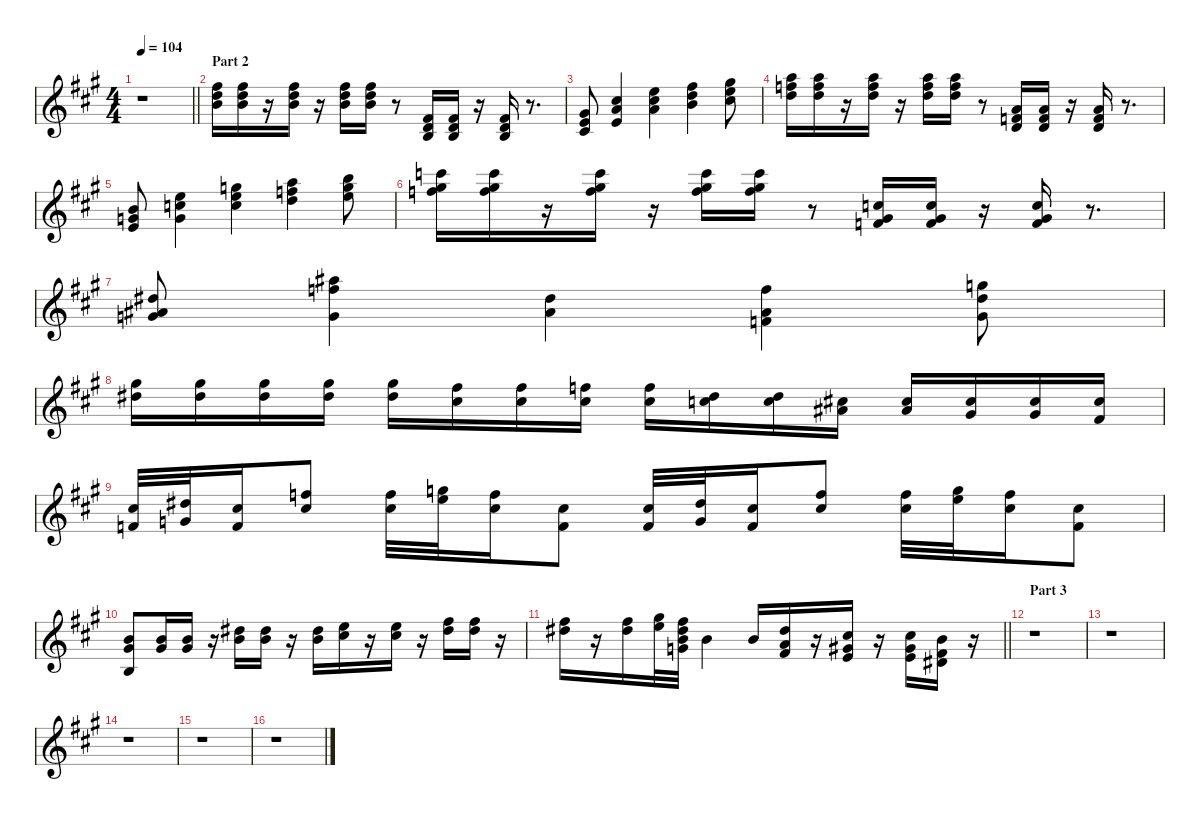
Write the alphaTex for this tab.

\defaultSystemsLayout 4
\hideDynamics
\bracketExtendMode nobrackets
\singleTrackTrackNamePolicy hidden
\multiTrackTrackNamePolicy hidden
\otherSystemsTrackNameOrientation horizontal
\track ("Saxes   " "sax.") {instrument tenorsax}
\staff {score}
\tuning (E4 B3 G3 D3 A2 E2)
\ts (4 4)
\tempo 104
\clef g2
\barLineRight lightlight
\ks a
r.1{dy mf beam Down} |
\section ("" "Part 2")
(14.1{acc #} 15.2{acc forcenatural} 16.3{acc forcenatural}).16{beam Down} (14.1{acc #} 15.2{acc forcenatural} 16.3{acc forcenatural}).16{dy f beam Down} r.16{beam Down} (14.1{acc #} 15.2{acc forcenatural} 16.3{acc forcenatural}).16{dy mf beam Down} r.16{beam Down} (14.1{acc #} 15.2{acc forcenatural} 16.3{acc forcenatural}).16{beam Down} (14.1{acc #} 15.2{acc forcenatural} 16.3{acc forcenatural}).16{dy f beam Down} r.8{beam Down} (0.2{acc forcenatural} 16.4{acc #} 17.5{acc forcenatural}).16{dy mf beam Up} (0.2{acc forcenatural} 16.4{acc #} 17.5{acc forcenatural}).16{beam Up} r.16{beam Down} (0.2{acc forcenatural} 16.4{acc #} 17.5{acc forcenatural}).16{beam Up} r.8{d beam Down} |
(0.1{acc forcenatural} 18.4{acc #} 16.5{acc #}).8{beam Up} (14.2{acc #} 14.3{acc forcenatural} 14.4{acc forcenatural}).4{beam Up} (12.1{acc forcenatural} 14.2{acc #} 14.3{acc forcenatural}).4{beam Down} (14.1{acc #} 15.2{acc forcenatural} 16.3{acc forcenatural}).4{beam Down} (16.1{acc #} 17.2{acc forcenatural} 18.3{acc #}).8{beam Down} |
(17.1{acc forcenatural} 18.2{acc forcenatural} 19.3{acc forcenatural}).16{beam Down} (17.1{acc forcenatural} 18.2{acc forcenatural} 19.3{acc forcenatural}).16{dy f beam Down} r.16{beam Down} (17.1{acc forcenatural} 18.2{acc forcenatural} 19.3{acc forcenatural}).16{dy mf beam Down} r.16{beam Down} (17.1{acc forcenatural} 18.2{acc forcenatural} 19.3{acc forcenatural}).16{beam Down} (17.1{acc forcenatural} 18.2{acc forcenatural} 19.3{acc forcenatural}).16{dy f beam Down} r.8{beam Down} (14.3{acc forcenatural} 15.4{acc forcenatural} 17.5{acc forcenatural}).16{dy mf beam Up} (14.3{acc forcenatural} 15.4{acc forcenatural} 17.5{acc forcenatural}).16{beam Up} r.16{beam Down} (14.3{acc forcenatural} 15.4{acc forcenatural} 17.5{acc forcenatural}).16{beam Up} r.8{d beam Down} |
(0.1{acc forcenatural} 12.2{acc forcenatural} 12.3{acc forcenatural}).8{beam Up} (12.1{acc forcenatural} 13.2{acc forcenatural} 12.3{acc forcenatural}).4{beam Down} (15.1{acc forcenatural} 17.2{acc forcenatural} 17.3{acc forcenatural}).4{beam Down} (17.1{acc forcenatural} 18.2{acc forcenatural} 19.3{acc forcenatural}).4{beam Down} (19.1{acc forcenatural} 20.2{acc forcenatural} 21.3{acc forcenatural}).8{beam Down} |
(20.1{acc forcenatural} 21.2{acc #} 22.3{acc forcenatural}).16{beam Down} (20.1{acc forcenatural} 21.2{acc #} 22.3{acc forcenatural}).16{dy f beam Down} r.16{beam Down} (20.1{acc forcenatural} 21.2{acc #} 22.3{acc forcenatural}).16{dy mf beam Down} r.16{beam Down} (20.1{acc forcenatural} 21.2{acc #} 22.3{acc forcenatural}).16{beam Down} (20.1{acc forcenatural} 21.2{acc #} 22.3{acc forcenatural}).16{dy f beam Down} r.8{beam Down} (17.3{acc forcenatural} 18.4{acc #} 20.5{acc forcenatural}).16{dy mf beam Up} (17.3{acc forcenatural} 18.4{acc #} 20.5{acc forcenatural}).16{beam Up} r.16{beam Down} (17.3{acc forcenatural} 18.4{acc #} 20.5{acc forcenatural}).16{beam Up} r.8{d beam Down} |
(16.2{acc #} 15.3{acc #} 17.4{acc forcenatural}).8{beam Up} (18.1{acc #} 18.2{acc forcenatural} 17.4{acc forcenatural}).4{beam Down} (16.2{acc #} 15.3{acc #}).4{beam Down} (13.1{acc forcenatural} 15.3{acc #} 15.4{acc forcenatural}).4{beam Down} (15.1{acc forcenatural} 16.2{acc #} 17.4{acc forcenatural}).8{beam Down} |
(16.1{acc #} 16.2{acc #}).16{beam Down} (16.1{acc #} 16.2{acc #}).16{beam Down} (16.1{acc #} 16.2{acc #}).16{beam Down} (16.1{acc #} 16.2{acc #}).16{beam Down} (16.1{acc #} 16.2{acc #}).16{beam Down} (14.1{acc #} 14.2{acc #}).16{beam Down} (14.1{acc #} 14.2{acc #}).16{beam Down} (13.1{acc forcenatural} 14.2{acc #}).16{beam Down} (13.1{acc forcenatural} 14.2{acc #}).16{beam Down} (11.1{acc #} 13.2{acc forcenatural}).16{beam Down} (11.1{acc #} 13.2{acc forcenatural}).16{beam Down} (9.1{acc #} 11.2{acc #}).16{beam Down} (9.1{acc #} 11.2{acc #}).16{beam Up} (9.1{acc #} 9.2{acc #}).16{beam Up} (9.1{acc #} 9.2{acc #}).16{beam Up} (9.1{acc #} 7.2{acc #}).16{beam Up} |
(9.1{acc #} 10.3{acc forcenatural}).32{beam Up} (11.1{acc #} 12.3{acc forcenatural}).32{beam Up} (9.1{acc #} 10.3{acc forcenatural}).16{beam Up} (13.1{acc forcenatural} 14.2{acc #}).8{beam Up} (13.1{acc forcenatural} 14.2{acc #}).32{beam Down} (15.1{acc forcenatural} 17.2{acc forcenatural}).32{beam Down} (13.1{acc forcenatural} 14.2{acc #}).16{beam Down} (14.2{acc #} 15.4{acc forcenatural}).8{beam Down} (14.2{acc #} 15.4{acc forcenatural}).32{beam Up} (11.1{acc #} 12.3{acc forcenatural}).32{beam Up} (9.1{acc #} 10.3{acc forcenatural}).16{beam Up} (13.1{acc forcenatural} 14.2{acc #}).8{beam Up} (13.1{acc forcenatural} 14.2{acc #}).32{beam Down} (15.1{acc forcenatural} 17.2{acc forcenatural}).32{beam Down} (13.1{acc forcenatural} 14.2{acc #}).16{beam Down} (14.2{acc #} 15.4{acc forcenatural}).8{beam Down} |
(12.2{acc forcenatural} 13.3{acc #} 14.5{acc forcenatural}).8{beam Up} (12.2{acc forcenatural} 13.3{acc #}).16{beam Up} (12.2{acc forcenatural} 13.3{acc #}).16{beam Up} r.16{beam Down} (11.1{acc #} 12.2{acc forcenatural}).16{beam Down} (11.1{acc #} 12.2{acc forcenatural}).16{beam Down} r.16{beam Down} (11.1{acc #} 12.2{acc forcenatural}).16{beam Down} (12.1{acc forcenatural} 14.2{acc #}).16{beam Down} r.16{beam Down} (12.1{acc forcenatural} 14.2{acc #}).16{beam Down} r.16{beam Down} (14.1{acc #} 16.2{acc #}).16{beam Down} (14.1{acc #} 16.2{acc #}).16{beam Down} r.16{beam Down} |
\barLineRight lightlight
(14.1{acc #} 16.2{acc #}).16{beam Down} r.16{beam Down} (14.1{acc #} 16.2{acc #}).16{beam Down} (16.1{acc #} 17.2{acc forcenatural}).32{beam Down} (14.1{acc #} 16.2{acc #} 16.3{acc forcenatural} 17.4{acc forcenatural}).32{beam Down} 16.3{acc forcenatural}.4{dy f beam Down} 16.3{acc forcenatural}.16{beam Up} (16.2{acc #} 14.3{acc forcenatural} 16.4{acc #}).16{beam Up} r.16{beam Up} (14.2{acc #} 13.3{acc #} 14.4{acc forcenatural}).16{beam Up} r.16{beam Down} (14.2{acc #} 13.3{acc #} 14.4{acc forcenatural}).16{beam Up} (12.2{acc forcenatural} 11.3{acc #} 13.4{acc #}).16{beam Up} r.16{beam Down} |
\section ("" "Part 3")
r.1{beam Down} |
r.1{beam Down} |
r.1{beam Down} |
r.1{beam Down} |
r.1{beam Down}
